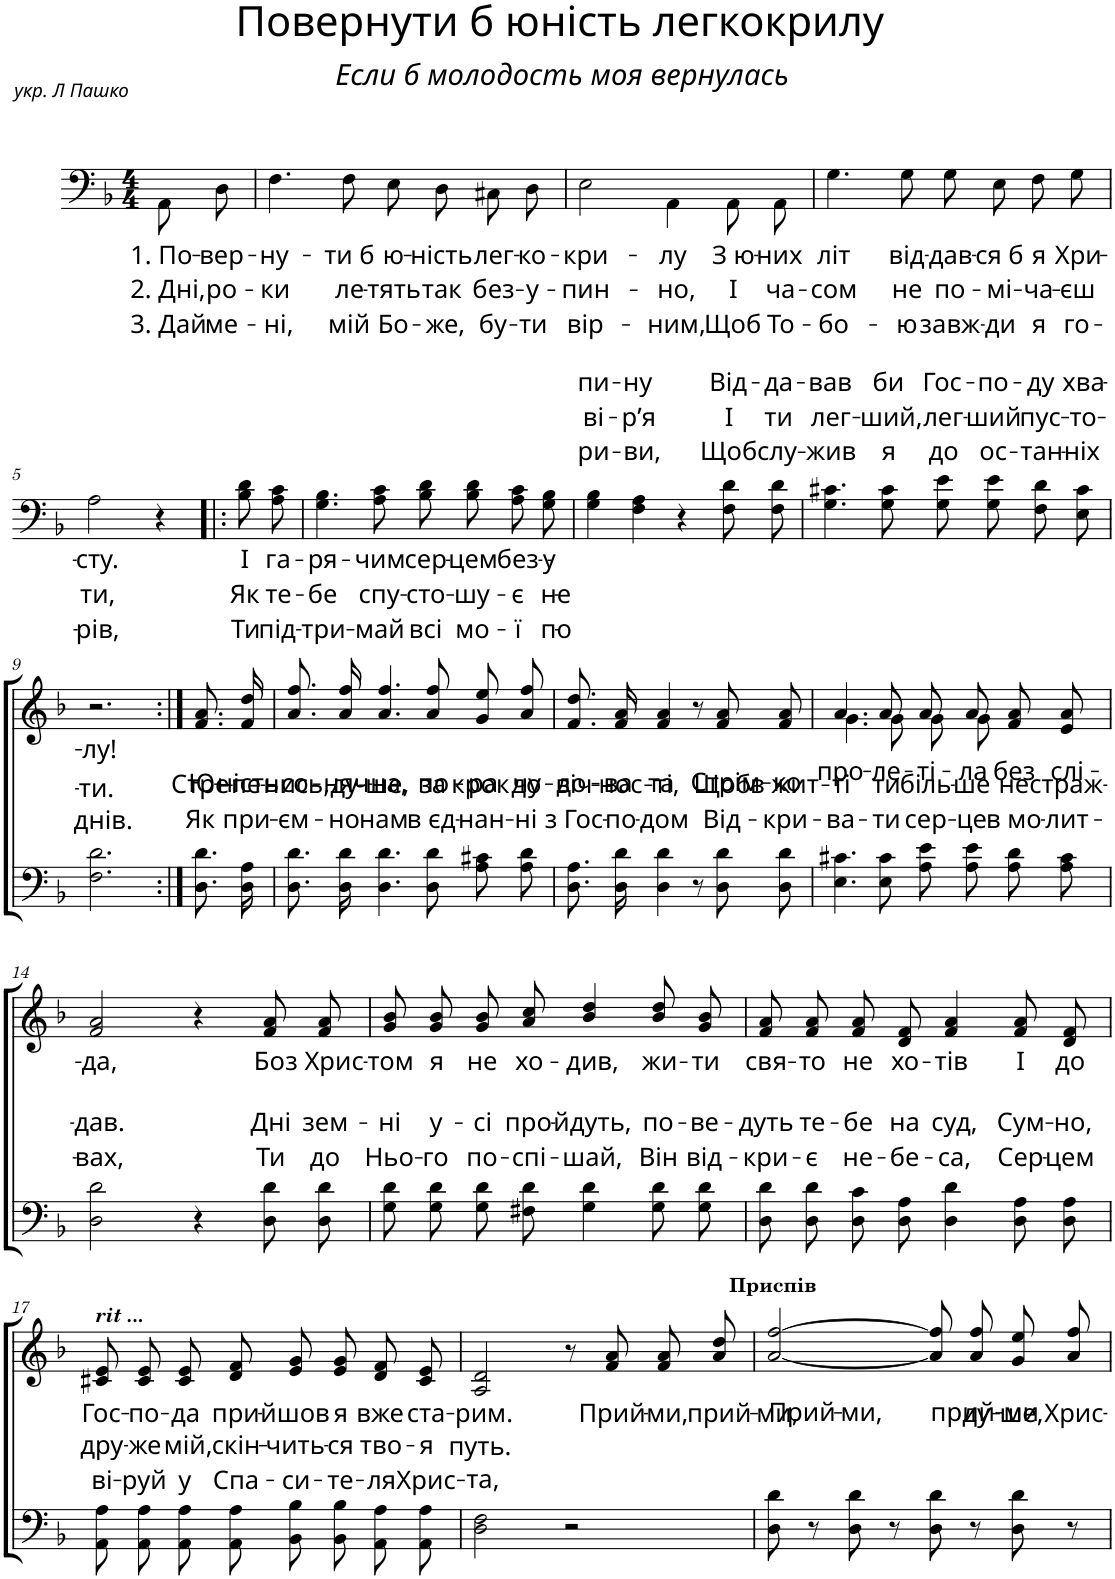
**kern	**text	**text	**text	**kern	**text
*part2	*part2	*part2	*part2	*part1	*part1
*staff2	*staff2	*staff2	*staff2	*staff1	*staff1
*I"Voice	*	*	*	*I"Voice	*
*I'V	*	*	*	*I'V	*
*clefF4	*	*	*	*clefG2	*
*k[b-]	*	*	*	*k[b-]	*
*M4/4	*	*	*	*M4/4	*
=1	=1	=1	=1	=1	=1
!	!LO:LY:b	!LO:LY:b	!LO:LY:b	!	!
8AA\L	1. По-	2. Дні,	3. Дай	4ryy	.
!	!LO:LY:b	!LO:LY:b	!LO:LY:b	!	!
8D\J	-вер-	ро-	ме-	.	.
=2	=2	=2	=2	=2	=2
!	!LO:LY:b	!LO:LY:b	!LO:LY:b	!	!
4.F\	-ну-	-ки	-ні,	1r	.
!	!LO:LY:b	!LO:LY:b	!LO:LY:b	!	!
8F\	-ти б	ле-	мій	.	.
!	!LO:LY:b	!LO:LY:b	!LO:LY:b	!	!
8E\L	ю-	-тять	Бо-	.	.
!	!LO:LY:b	!LO:LY:b	!LO:LY:b	!	!
8D\J	-ність	так	-же,	.	.
!	!LO:LY:b	!LO:LY:b	!LO:LY:b	!	!
8C#X\L	лег-	без-	бу-	.	.
!	!LO:LY:b	!LO:LY:b	!LO:LY:b	!	!
8D\J	-ко-	-у-	-ти	.	.
=3	=3	=3	=3	=3	=3
!	!LO:LY:b	!LO:LY:b	!LO:LY:b	!	!
2E\	-кри-	-пин-	вір-	1r	.
!	!LO:LY:b	!LO:LY:b	!LO:LY:b	!	!
4AA\	-лу	-но,	-ним,	.	.
!	!LO:LY:b	!LO:LY:b	!LO:LY:b	!	!
8AA\L	З ю-	І	Щоб	.	.
!	!LO:LY:b	!LO:LY:b	!LO:LY:b	!	!
8AA\J	-них	ча-	То-	.	.
=4	=4	=4	=4	=4	=4
!	!LO:LY:b	!LO:LY:b	!LO:LY:b	!	!
4.G\	літ	-сом	-бо-	1r	.
!	!LO:LY:b	!LO:LY:b	!LO:LY:b	!	!
8G\	від-	не	-ю	.	.
!	!LO:LY:b	!LO:LY:b	!LO:LY:b	!	!
8G\L	-дав-	по-	завж-	.	.
!	!LO:LY:b	!LO:LY:b	!LO:LY:b	!	!
8E\J	-ся б	-мі-	-ди	.	.
!	!LO:LY:b	!LO:LY:b	!LO:LY:b	!	!
8F\L	я	-ча-	я	.	.
!	!LO:LY:b	!LO:LY:b	!LO:LY:b	!	!
8G\J	Хри-	-єш	го-	.	.
!!LO:LB:g=z
=5	=5	=5	=5	=5	=5
!	!LO:LY:b	!LO:LY:b	!LO:LY:b	!	!
2A\	-сту.	ти,	-рів,	1r	.
4r	.	.	.	.	.
!	!LO:LY:b	!LO:LY:b	!LO:LY:b	!	!
8B-\ 8d\L	І	Як	Ти	.	.
!	!LO:LY:b	!LO:LY:b	!LO:LY:b	!	!
8A\ 8c\J	га-	те-	під-	.	.
=6	=6	=6	=6	=6	=6
!	!LO:LY:b	!LO:LY:b	!LO:LY:b	!	!
4.G\ 4.B-\	-ря-	-бе	-три-	1r	.
!	!LO:LY:b	!LO:LY:b	!LO:LY:b	!	!
8A\ 8c\	-чим	спу-	-май	.	.
!	!LO:LY:b	!LO:LY:b	!LO:LY:b	!	!
8B-\ 8d\L	сер-	-сто-	всі	.	.
!	!LO:LY:b	!LO:LY:b	!LO:LY:b	!	!
8B-\ 8d\J	-цем	-шу-	мо-	.	.
!	!LO:LY:b	!LO:LY:b	!LO:LY:b	!	!
8A\ 8c\L	без-	-є	-ї	.	.
!	!LO:LY:b	!LO:LY:b	!LO:LY:b	!	!
8G\ 8B-\J	-у-	не-	по-	.	.
=7	=7	=7	=7	=7	=7
!	!LO:LY:a	!LO:LY:a	!LO:LY:a	!	!
4G\ 4B-\	-пи-	-ві-	ри-	1r	.
!	!LO:LY:a	!LO:LY:a	!LO:LY:a	!	!
4F\ 4A\	-ну	-рʼя	-ви,	.	.
4r	.	.	.	.	.
!	!LO:LY:a	!LO:LY:a	!LO:LY:a	!	!
8F\ 8d\L	Від-	І	Щоб	.	.
!	!LO:LY:a	!LO:LY:a	!LO:LY:a	!	!
8F\ 8d\J	-да-	ти	слу-	.	.
=8	=8	=8	=8	=8	=8
!	!LO:LY:a	!LO:LY:a	!LO:LY:a	!	!
4.G\ 4.c#X\	-вав	лег-	-жив	1r	.
!	!LO:LY:a	!LO:LY:a	!LO:LY:a	!	!
8G\ 8c#\	би	-ший,	я	.	.
!	!LO:LY:a	!LO:LY:a	!LO:LY:a	!	!
8G\ 8e\L	Гос-	лег-	до	.	.
!	!LO:LY:a	!LO:LY:a	!LO:LY:a	!	!
8G\ 8e\J	-по-	-ший	ос-	.	.
!	!LO:LY:a	!LO:LY:a	!LO:LY:a	!	!
8F\ 8d\L	-ду	пус-	-тан-	.	.
!	!LO:LY:a	!LO:LY:a	!LO:LY:a	!	!
8E\ 8c#\J	хва-	-то-	-ніх	.	.
!!LO:LB:g=z
=9	=9	=9	=9	=9	=9
!	!LO:LY:a	!LO:LY:a	!LO:LY:a	!	!
2.F\ 2.d\	-лу!	-ти.	днів.	2.r	.
=10:|!	=10:|!	=10:|!	=10:|!	=10:|!	=10:|!
!	!	!LO:LY:a	!LO:LY:a	!	!LO:LY:b
8.D\ 8.d\L	.	Стре-	Як	8.f/ 8.a/L	Ю-
!	!	!LO:LY:a	!LO:LY:a	!	!LO:LY:b
16D\ 16A\Jk	.	-пе-	при-	16f/ 16dd/Jk	-ність
=11	=11	=11	=11	=11	=11
!	!	!LO:LY:a	!LO:LY:a	!	!LO:LY:b
8.D\ 8.d\L	.	-нись,	-єм-	8.a\ 8.ff\L	со-
!	!	!LO:LY:a	!LO:LY:a	!	!LO:LY:b
16D\ 16d\Jk	.	ду-	-но	16a\ 16ff\Jk	-няч-
!	!	!LO:LY:a	!LO:LY:a	!	!LO:LY:b
4.D\ 4.d\	.	-ше,	нам	4.a/ 4.ff/	-на,
!	!	!LO:LY:a	!LO:LY:a	!	!LO:LY:b
8D\ 8d\	.	за	в єд-	8a/ 8ff/	по-
!	!	!LO:LY:a	!LO:LY:a	!	!LO:LY:b
8A\ 8c#X\L	.	крок	-нан-	8g\ 8ee\L	-ра
!	!	!LO:LY:a	!LO:LY:a	!	!LO:LY:b
8A\ 8d\J	.	до	-ні	8a\ 8ff\J	чу-
=12	=12	=12	=12	=12	=12
!	!	!LO:LY:a	!LO:LY:a	!	!LO:LY:b
8.D\ 8.A\L	.	віч-	з Гос-	8.f/ 8.dd/L	-до-
!	!	!LO:LY:a	!LO:LY:a	!	!LO:LY:b
16D\ 16d\Jk	.	-нос-	-по-	16f/ 16a/Jk	-ва
!	!	!LO:LY:a	!LO:LY:a	!	!LO:LY:b
4D\ 4d\	.	-ті,	-дом	4f/ 4a/	та
8r	.	.	.	8r	.
!	!	!LO:LY:a	!LO:LY:a	!	!LO:LY:b
8D\ 8d\	.	Щоб	Від-	8f/ 8a/	Стрім-
!	!	!LO:LY:a	!LO:LY:a	!	!LO:LY:b
8D\ 8d\	.	в жит-	-кри-	8f/ 8a/	-ко
=13	=13	=13	=13	=13	=13
!	!	!LO:LY:a	!LO:LY:a	!	!LO:LY:b
*	*	*	*	*^	*
4.E\ 4.c#X\	.	-ті	-ва-	4.a/	4.g\	про-
!	!	!LO:LY:a	!LO:LY:a	!	!	!LO:LY:b
8E\ 8c#\	.	ти	-ти	8a/	8g\	-ле-
!	!	!LO:LY:a	!LO:LY:a	!	!	!LO:LY:b
8A\ 8e\L	.	біль-	сер-	8a/L	8g\L	-ті-
!	!	!LO:LY:a	!LO:LY:a	!	!	!LO:LY:b
8A\ 8e\J	.	-ше	-це	8a/J	8g\J	-ла
!	!	!LO:LY:a	!LO:LY:a	!	!	!LO:LY:b
8A\ 8d\L	.	не	в мо-	8f/ 8a/L	4ryy	без
!	!	!LO:LY:a	!LO:LY:a	!	!	!LO:LY:b
8A\ 8c#\J	.	страж-	-лит-	8e/ 8a/J	.	слі-
*	*	*	*	*v	*v	*
!!LO:LB:g=z
=14	=14	=14	=14	=14	=14
!	!	!LO:LY:a	!LO:LY:a	!	!LO:LY:b
2D\ 2d\	.	-дав.	-вах,	2f/ 2a/	-да,
4r	.	.	.	4r	.
!	!	!LO:LY:a	!LO:LY:a	!	!LO:LY:b
8D\ 8d\L	.	Дні	Ти	8f/ 8a/L	Бо
!	!	!LO:LY:a	!LO:LY:a	!	!LO:LY:b
8D\ 8d\J	.	зем-	до	8f/ 8a/J	з Хрис-
=15	=15	=15	=15	=15	=15
!	!	!LO:LY:a	!LO:LY:a	!	!LO:LY:b
8G\ 8d\L	.	-ні	Ньо-	8g/ 8b-/L	-том
!	!	!LO:LY:a	!LO:LY:a	!	!LO:LY:b
8G\ 8d\J	.	у-	-го	8g/ 8b-/J	я
!	!	!LO:LY:a	!LO:LY:a	!	!LO:LY:b
8G\ 8d\L	.	-сі	по-	8g/ 8b-/L	не
!	!	!LO:LY:a	!LO:LY:a	!	!LO:LY:b
8F#X\ 8d\J	.	про-	-спі-	8a/ 8cc/J	хо-
!	!	!LO:LY:a	!LO:LY:a	!	!LO:LY:b
4G\ 4d\	.	-йдуть,	-шай,	4b-/ 4dd/	-див,
!	!	!LO:LY:a	!LO:LY:a	!	!LO:LY:b
8G\ 8d\L	.	по-	Він	8b-\ 8dd\L	жи-
!	!	!LO:LY:a	!LO:LY:a	!	!LO:LY:b
8G\ 8d\J	.	-ве-	від-	8g\ 8b-\J	-ти
=16	=16	=16	=16	=16	=16
!	!	!LO:LY:a	!LO:LY:a	!	!LO:LY:b
8D\ 8d\L	.	-дуть	-кри-	8f/ 8a/L	свя-
!	!	!LO:LY:a	!LO:LY:a	!	!LO:LY:b
8D\ 8d\J	.	те-	-є	8f/ 8a/J	-то
!	!	!LO:LY:a	!LO:LY:a	!	!LO:LY:b
8D\ 8c\L	.	-бе	не-	8f/ 8a/L	не
!	!	!LO:LY:a	!LO:LY:a	!	!LO:LY:b
8D\ 8A\J	.	на	-бе-	8d/ 8f/J	хо-
!	!	!LO:LY:a	!LO:LY:a	!	!LO:LY:b
4D\ 4d\	.	суд,	-са,	4f/ 4a/	-тів
!	!	!LO:LY:a	!LO:LY:a	!	!LO:LY:b
8D\ 8A\L	.	Сум-	Сер-	8f/ 8a/L	І
!	!	!LO:LY:a	!LO:LY:a	!	!LO:LY:b
8D\ 8A\J	.	-но,	-цем	8d/ 8f/J	до
!!LO:LB:g=z
=17	=17	=17	=17	=17	=17
!	!	!	!	!LO:TX:a:Bi:t=rit ...	!
!	!	!LO:LY:a	!LO:LY:a	!	!LO:LY:b
8AA\ 8A\L	.	дру-	ві-	8c#X/ 8e/L	Гос-
!	!	!LO:LY:a	!LO:LY:a	!	!LO:LY:b
8AA\ 8A\J	.	-же	-руй	8c#/ 8e/J	-по-
!	!	!LO:LY:a	!LO:LY:a	!	!LO:LY:b
8AA\ 8A\L	.	мій,	у	8c#/ 8e/L	-да
!	!	!LO:LY:a	!LO:LY:a	!	!LO:LY:b
8AA\ 8A\J	.	скін-	Спа-	8d/ 8f/J	при-
!	!	!LO:LY:a	!LO:LY:a	!	!LO:LY:b
8BB-\ 8B-\L	.	-чить-	-си-	8e/ 8g/L	-йшов
!	!	!LO:LY:a	!LO:LY:a	!	!LO:LY:b
8BB-\ 8B-\J	.	-ся	-те-	8e/ 8g/J	я
!	!	!LO:LY:a	!LO:LY:a	!	!LO:LY:b
8AA\ 8A\L	.	тво-	-ля	8d/ 8f/L	вже
!	!	!LO:LY:a	!LO:LY:a	!	!LO:LY:b
8AA\ 8A\J	.	-я	Хрис-	8c#/ 8e/J	ста-
=18	=18	=18	=18	=18	=18
!	!	!LO:LY:a	!LO:LY:a	!	!LO:LY:b
2D\ 2F\	.	путь.	-та,	2A/ 2d/	-рим.
2r	.	.	.	8r	.
!	!	!	!	!	!LO:LY:b
.	.	.	.	8f/ 8a/	Прий-
!	!	!	!	!	!LO:LY:b
.	.	.	.	8f/ 8a/L	-ми,
!	!	!	!	!	!LO:LY:b
.	.	.	.	8a/ 8dd/J	прий-
=19	=19	=19	=19	=19	=19
!	!	!	!	!LO:TX:a:B:t=Приспів	!
!	!LO:LY:a	!	!	!	!LO:LY:b
8D\ 8d\	Прий-	.	.	[<2a/ [>2ff/	-ми,
8r	.	.	.	.	.
!	!LO:LY:a	!	!	!	!
8D\ 8d\	-ми,	.	.	.	.
8r	.	.	.	.	.
!	!LO:LY:a	!	!	!	!
8D\ 8d\	прий-	.	.	8a]\ 8ff]\L	.
!	!	!	!	!	!LO:LY:b
8r	.	.	.	8a\ 8ff\J	ду-
!	!LO:LY:a	!	!	!	!LO:LY:b
8D\ 8d\	-ми	.	.	8g\ 8ee\L	-ше,
!	!	!	!	!	!LO:LY:b
8r	.	.	.	8a\ 8ff\J	Хрис-
=	=	=	=	=	=
*-	*-	*-	*-	*-	*-
